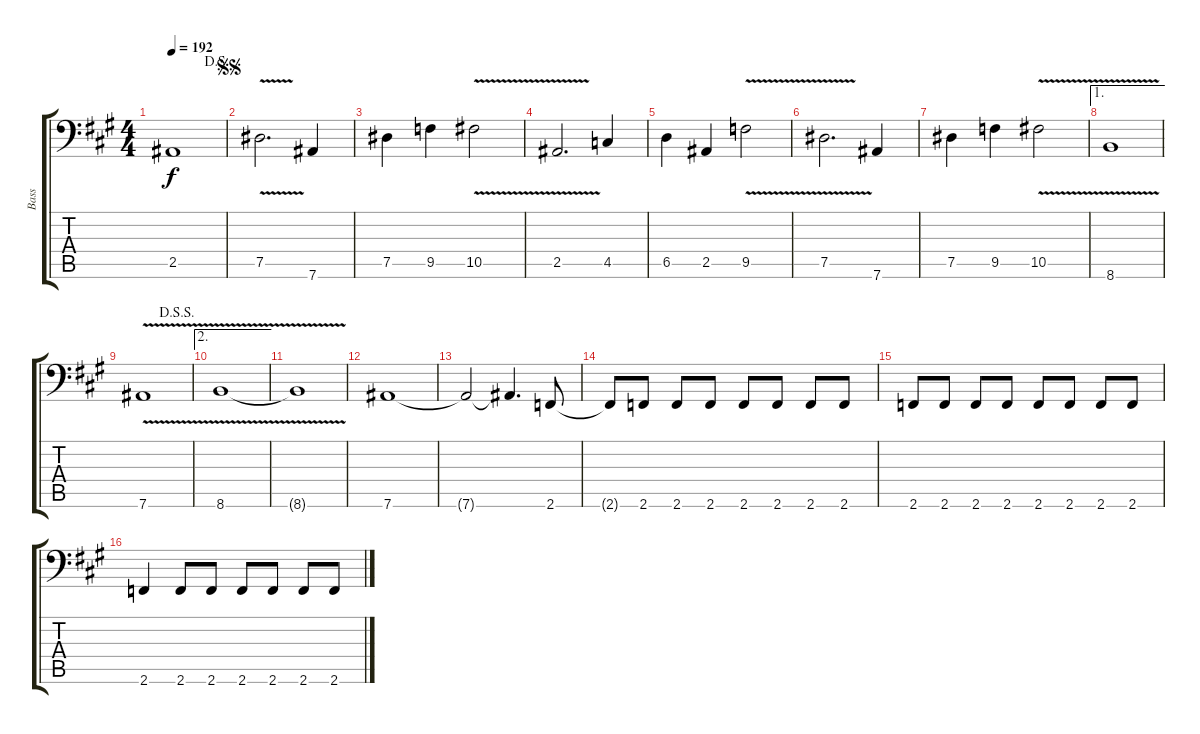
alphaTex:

\track ("Bass" "Bass") {instrument electricbasspick}
\staff {score tabs}
\tuning (Eb3 Bb2 Gb2 Db2 Ab1 Eb1) {hide}
\ts (4 4)
\jump dalsegno
\tempo 192
\clef f4
\ks a
2.5{t}.1{dy f} |
\jump segnosegno
7.5{v}.2{d} 7.6.4 |
7.5.4 9.5.4 10.5{v}.2 |
2.5{v}.2{d} 4.5.4 |
6.5.4 2.5.4 9.5{v}.2 |
7.5{v}.2{d} 7.6.4 |
7.5.4 9.5.4 10.5{v}.2 |
\ae 1
8.6{v}.1 |
\jump dalsegnosegno
7.6{v}.1 |
\ae 2
8.6{v}.1 |
8.6{t}.1 |
7.6.1 |
7.6{t}.2 7.6{t}.4{d} 2.6.8 |
2.6{t}.8 2.6.8 2.6.8 2.6.8 2.6.8 2.6.8 2.6.8 2.6.8 |
2.6.8 2.6.8 2.6.8 2.6.8 2.6.8 2.6.8 2.6.8 2.6.8 |
2.6.4 2.6.8 2.6.8 2.6.8 2.6.8 2.6.8 2.6.8
